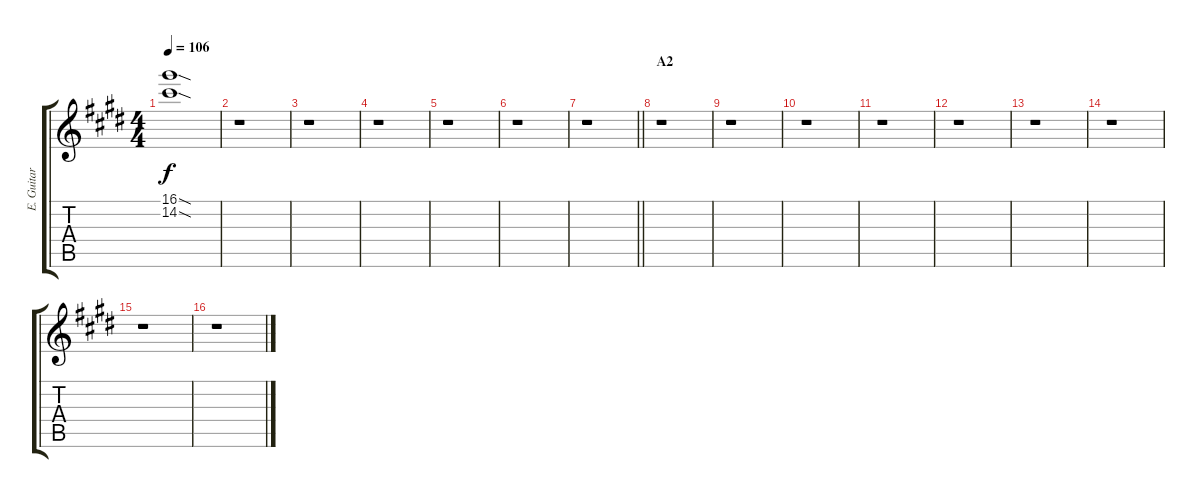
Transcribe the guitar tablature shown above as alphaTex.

\track ("E. Guitar II" "E. Guitar ") {instrument overdrivenguitar}
\staff {score tabs}
\tuning (E4 B3 G3 D3 A2 E2) {hide}
\ts (4 4)
\tempo 106
\clef g2
\ks e
(16.1{sod t} 14.2{sod t}).1{dy f} |
r.1 |
r.1 |
r.1 |
r.1 |
r.1 |
\barLineRight lightlight
r.1 |
\section ("" "A2")
r.1 |
r.1 |
r.1 |
r.1 |
r.1 |
r.1 |
r.1 |
r.1 |
r.1
